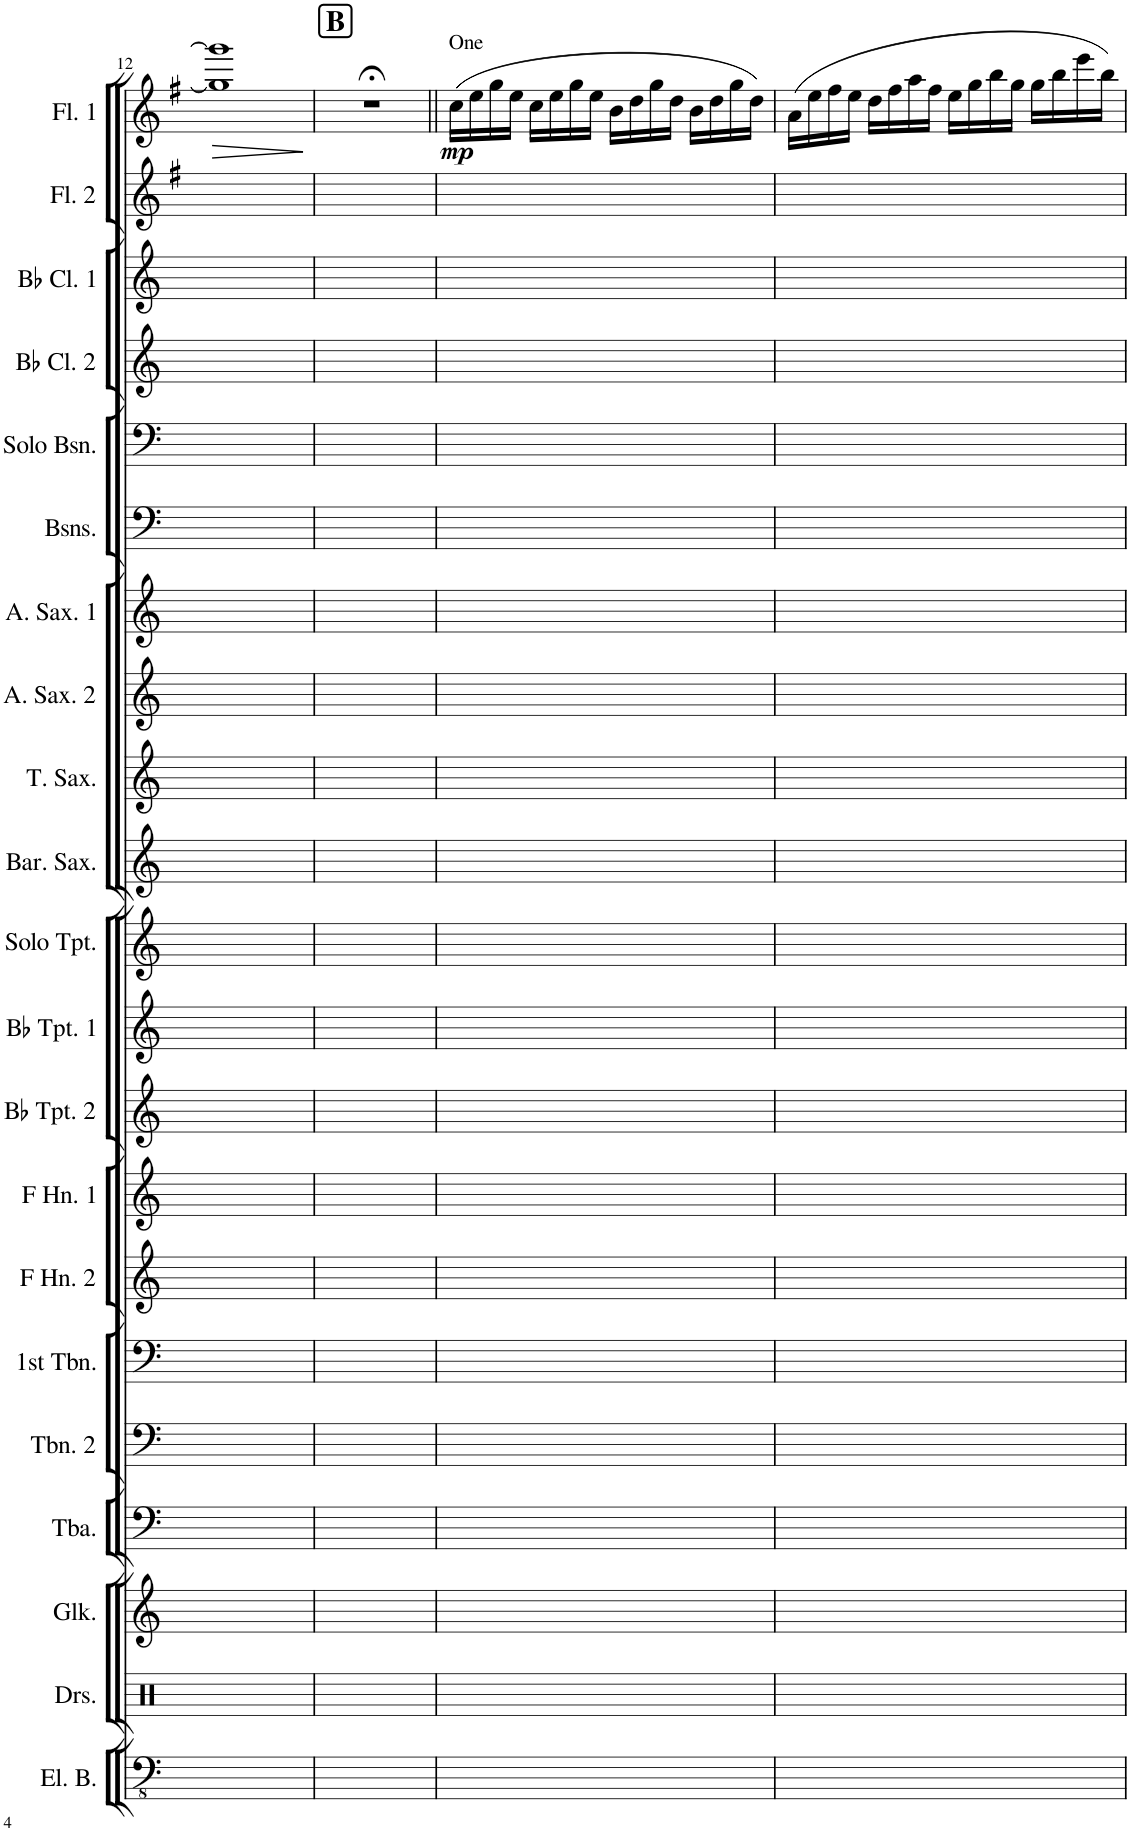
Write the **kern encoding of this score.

**kern	**kern	**kern	**kern	**kern	**kern	**kern	**kern	**kern	**kern	**kern	**kern	**kern	**kern	**kern	**kern	**kern	**kern	**kern	**kern	**kern	**dynam
*part21	*part20	*part19	*part18	*part17	*part16	*part15	*part14	*part13	*part12	*part11	*part10	*part9	*part8	*part7	*part6	*part5	*part4	*part3	*part2	*part1	*part1
*staff21	*staff20	*staff19	*staff18	*staff17	*staff16	*staff15	*staff14	*staff13	*staff12	*staff11	*staff10	*staff9	*staff8	*staff7	*staff6	*staff5	*staff4	*staff3	*staff2	*staff1	*staff1
*I"Electric Bass	*I"Drumset	*I"Glockenspiel	*I"Tuba	*I"2nd Trombone	*I"1st Trombone	*I"2nd Horn in F	*I"1st Horn in F	*I"2nd Trumpets	*I"1st Trumpets	*I"Solo Trumpets	*I"Baritone Saxophone	*I"Tenor Saxophone	*I"2nd Alto Saxophone (opt)	*I"1st Alto Saxophones	*I"Bassoons	*I"Solo Bassoon	*I"2nd Bb Clarinet	*I"1st Bb Clarinet	*I"2nd Flutes	*I"1st Flutes	*
*I'El. B.	*I'Drs.	*I'Glk.	*I'Tba.	*I'Tbn. 2	*I'1st Tbn.	*	*	*	*	*I'Solo Tpt.	*I'Bar. Sax.	*I'T. Sax.	*I'A. Sax. 2	*I'A. Sax. 1	*I'Bsns.	*I'Solo Bsn.	*I'Bb Cl. 2	*I'Bb Cl. 1	*I'Fl. 2	*I'Fl. 1	*
!!LO:PB:g=z
*clefFv4	*clefX	*clefG2	*clefF4	*clefF4	*clefF4	*clefG2	*clefG2	*clefG2	*clefG2	*clefG2	*clefG2	*clefG2	*clefG2	*clefG2	*clefF4	*clefF4	*clefG2	*clefG2	*clefG2	*clefG2	*
*	*	*Trd-14c-24	*	*	*	*Trd4c7	*Trd4c7	*Trd1c2	*Trd1c2	*Trd1c2	*Trd12c21	*Trd8c14	*Trd5c9	*Trd5c9	*	*	*Trd1c2	*Trd1c2	*	*	*
*k[]	*k[]	*k[]	*k[]	*k[]	*k[]	*k[]	*k[]	*k[]	*k[]	*k[]	*k[]	*k[]	*k[]	*k[]	*k[]	*k[]	*k[]	*k[]	*k[f#]	*k[f#]	*
*	*	*	*	*	*	*	*	*	*	*	*	*	*	*	*	*	*	*	*M4/4	*M4/4	*
=12	=12	=12	=12	=12	=12	=12	=12	=12	=12	=12	=12	=12	=12	=12	=12	=12	=12	=12	=12	=12	=12
!	!	!	!	!	!	!	!	!	!	!	!	!	!	!	!	!	!	!	!	!	!LO:HP:b
1r	1r	1r	1r	1r	1r	1r	1r	1r	1r	1r	1r	1r	1r	1r	1r	1r	1r	1r	1r	1gg] 1ggg]	>
.	.	.	.	.	.	.	.	.	.	.	.	.	.	.	.	.	.	.	.	.	]
=13	=13	=13	=13	=13	=13	=13	=13	=13	=13	=13	=13	=13	=13	=13	=13	=13	=13	=13	=13	=13	=13
1r	1r	1r	1r	1r	1r	1r	1r	1r	1r	1r	1r	1r	1r	1r	1r	1r	1r	1r	1r	1r;<	.
!!LO:REH:place=s1:a:B:cj:fs=14:t=B
=14||	=14||	=14||	=14||	=14||	=14||	=14||	=14||	=14||	=14||	=14||	=14||	=14||	=14||	=14||	=14||	=14||	=14||	=14||	=14||	=14||	=14||
!	!	!	!	!	!	!	!	!	!	!	!	!	!	!	!	!	!	!	!	!LO:TX:a:t=One	!
!	!	!	!	!	!	!	!	!	!	!	!	!	!	!	!	!	!	!	!	!	!LO:DY:b
1r	1r	1r	1r	1r	1r	1r	1r	1r	1r	1r	1r	1r	1r	1r	1r	1r	1r	1r	1r	(16cc\LL	mp
.	.	.	.	.	.	.	.	.	.	.	.	.	.	.	.	.	.	.	.	16ee\	.
.	.	.	.	.	.	.	.	.	.	.	.	.	.	.	.	.	.	.	.	16gg\	.
.	.	.	.	.	.	.	.	.	.	.	.	.	.	.	.	.	.	.	.	16ee\JJ	.
.	.	.	.	.	.	.	.	.	.	.	.	.	.	.	.	.	.	.	.	16cc\LL	.
.	.	.	.	.	.	.	.	.	.	.	.	.	.	.	.	.	.	.	.	16ee\	.
.	.	.	.	.	.	.	.	.	.	.	.	.	.	.	.	.	.	.	.	16gg\	.
.	.	.	.	.	.	.	.	.	.	.	.	.	.	.	.	.	.	.	.	16ee\JJ	.
.	.	.	.	.	.	.	.	.	.	.	.	.	.	.	.	.	.	.	.	16b\LL	.
.	.	.	.	.	.	.	.	.	.	.	.	.	.	.	.	.	.	.	.	16dd\	.
.	.	.	.	.	.	.	.	.	.	.	.	.	.	.	.	.	.	.	.	16gg\	.
.	.	.	.	.	.	.	.	.	.	.	.	.	.	.	.	.	.	.	.	16dd\JJ	.
.	.	.	.	.	.	.	.	.	.	.	.	.	.	.	.	.	.	.	.	16b\LL	.
.	.	.	.	.	.	.	.	.	.	.	.	.	.	.	.	.	.	.	.	16dd\	.
.	.	.	.	.	.	.	.	.	.	.	.	.	.	.	.	.	.	.	.	16gg\	.
.	.	.	.	.	.	.	.	.	.	.	.	.	.	.	.	.	.	.	.	16dd\JJ)	.
=15	=15	=15	=15	=15	=15	=15	=15	=15	=15	=15	=15	=15	=15	=15	=15	=15	=15	=15	=15	=15	=15
1r	1r	1r	1r	1r	1r	1r	1r	1r	1r	1r	1r	1r	1r	1r	1r	1r	1r	1r	1r	(16a\LL	.
.	.	.	.	.	.	.	.	.	.	.	.	.	.	.	.	.	.	.	.	16ee\	.
.	.	.	.	.	.	.	.	.	.	.	.	.	.	.	.	.	.	.	.	16ff#\	.
.	.	.	.	.	.	.	.	.	.	.	.	.	.	.	.	.	.	.	.	16ee\JJ	.
.	.	.	.	.	.	.	.	.	.	.	.	.	.	.	.	.	.	.	.	16dd\LL	.
.	.	.	.	.	.	.	.	.	.	.	.	.	.	.	.	.	.	.	.	16ff#\	.
.	.	.	.	.	.	.	.	.	.	.	.	.	.	.	.	.	.	.	.	16aa\	.
.	.	.	.	.	.	.	.	.	.	.	.	.	.	.	.	.	.	.	.	16ff#\JJ	.
.	.	.	.	.	.	.	.	.	.	.	.	.	.	.	.	.	.	.	.	16ee\LL	.
.	.	.	.	.	.	.	.	.	.	.	.	.	.	.	.	.	.	.	.	16gg\	.
.	.	.	.	.	.	.	.	.	.	.	.	.	.	.	.	.	.	.	.	16bb\	.
.	.	.	.	.	.	.	.	.	.	.	.	.	.	.	.	.	.	.	.	16gg\JJ	.
.	.	.	.	.	.	.	.	.	.	.	.	.	.	.	.	.	.	.	.	16gg\LL	.
.	.	.	.	.	.	.	.	.	.	.	.	.	.	.	.	.	.	.	.	16bb\	.
.	.	.	.	.	.	.	.	.	.	.	.	.	.	.	.	.	.	.	.	16eee\	.
.	.	.	.	.	.	.	.	.	.	.	.	.	.	.	.	.	.	.	.	16bb\JJ)	.
=	=	=	=	=	=	=	=	=	=	=	=	=	=	=	=	=	=	=	=	=	=
*-	*-	*-	*-	*-	*-	*-	*-	*-	*-	*-	*-	*-	*-	*-	*-	*-	*-	*-	*-	*-	*-
